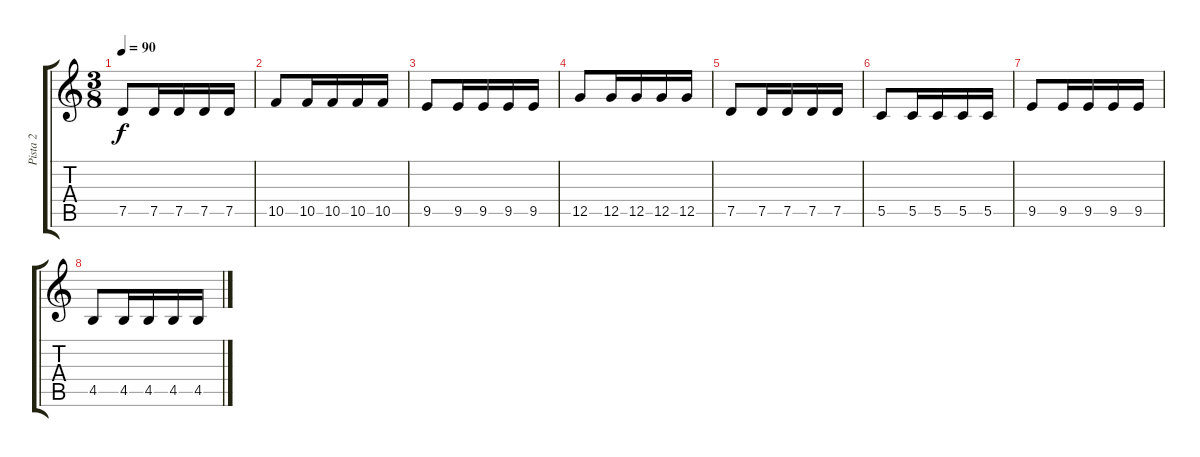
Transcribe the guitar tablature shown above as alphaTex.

\track ("Pista 2" "Pista 2") {instrument overdrivenguitar}
\staff {score tabs}
\tuning (D4 A3 F3 C3 G2 C2) {hide}
\ts (3 8)
\tempo 90
\clef g2
\ks c
7.5.8{dy f} 7.5.16 7.5.16 7.5.16 7.5.16 |
10.5.8 10.5.16 10.5.16 10.5.16 10.5.16 |
9.5.8 9.5.16 9.5.16 9.5.16 9.5.16 |
12.5.8 12.5.16 12.5.16 12.5.16 12.5.16 |
7.5.8 7.5.16 7.5.16 7.5.16 7.5.16 |
5.5.8 5.5.16 5.5.16 5.5.16 5.5.16 |
9.5.8 9.5.16 9.5.16 9.5.16 9.5.16 |
4.5.8 4.5.16 4.5.16 4.5.16 4.5.16
